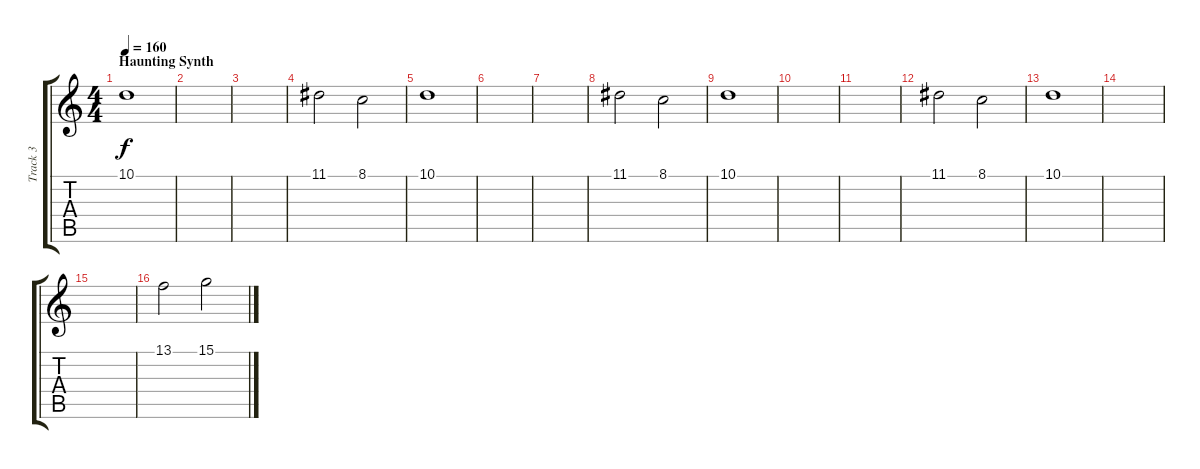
\track ("Track 3" "Track 3") {instrument lead5charang}
\staff {score tabs}
\tuning (E4 B3 G3 D3 A2 E2) {hide}
\ts (4 4)
\section ("" "Haunting Synth")
\tempo 160
\clef g2
\ks c
10.1.1{dy f} |
|
|
11.1.2 8.1.2 |
10.1.1 |
|
|
11.1.2 8.1.2 |
10.1.1 |
|
|
11.1.2 8.1.2 |
10.1.1 |
|
|
13.1.2 15.1.2
